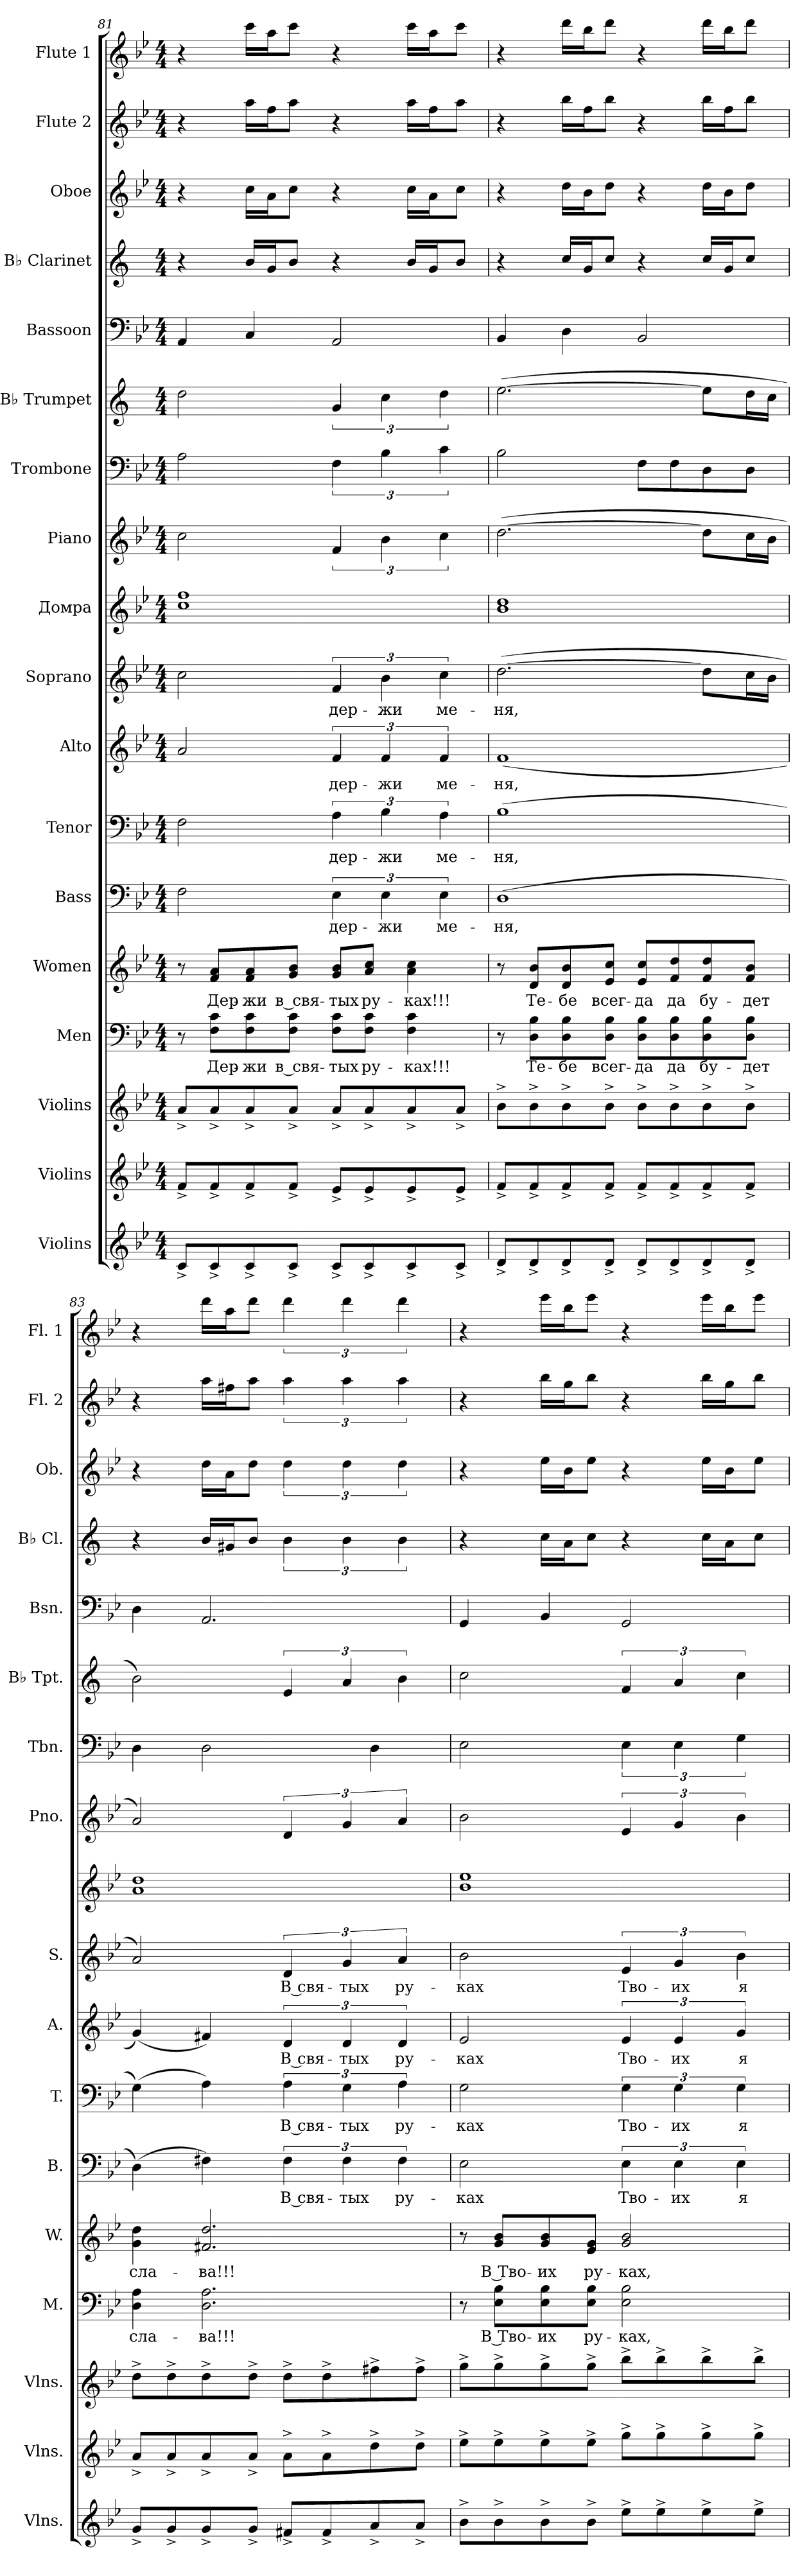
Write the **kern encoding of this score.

**kern	**kern	**kern	**kern	**text	**kern	**text	**kern	**text	**kern	**text	**kern	**text	**kern	**text	**kern	**kern	**kern	**kern	**kern	**kern	**kern	**kern	**kern
*part18	*part17	*part16	*part15	*part15	*part14	*part14	*part13	*part13	*part12	*part12	*part11	*part11	*part10	*part10	*part9	*part8	*part7	*part6	*part5	*part4	*part3	*part2	*part1
*staff18	*staff17	*staff16	*staff15	*staff15	*staff14	*staff14	*staff13	*staff13	*staff12	*staff12	*staff11	*staff11	*staff10	*staff10	*staff9	*staff8	*staff7	*staff6	*staff5	*staff4	*staff3	*staff2	*staff1
*I"Violins	*I"Violins	*I"Violins	*I"Men	*	*I"Women	*	*I"Bass	*	*I"Tenor	*	*I"Alto	*	*I"Soprano	*	*I"Домра	*I"Piano	*I"Trombone	*I"B♭ Trumpet	*I"Bassoon	*I"B♭ Clarinet	*I"Oboe	*I"Flute 2	*I"Flute 1
*I'Vlns.	*I'Vlns.	*I'Vlns.	*I'M.	*	*I'W.	*	*I'B.	*	*I'T.	*	*I'A.	*	*I'S.	*	*	*I'Pno.	*I'Tbn.	*I'B♭ Tpt.	*I'Bsn.	*I'B♭ Cl.	*I'Ob.	*I'Fl. 2	*I'Fl. 1
*clefG2	*clefG2	*clefG2	*clefF4	*	*clefG2	*	*clefF4	*	*clefF4	*	*clefG2	*	*clefG2	*	*clefG2	*clefG2	*clefF4	*clefG2	*clefF4	*clefG2	*clefG2	*clefG2	*clefG2
*	*	*	*	*	*	*	*	*	*	*	*	*	*	*	*	*	*	*ITrd1c2	*	*ITrd1c2	*	*	*
*k[b-e-]	*k[b-e-]	*k[b-e-]	*k[b-e-]	*	*k[b-e-]	*	*k[b-e-]	*	*k[b-e-]	*	*k[b-e-]	*	*k[b-e-]	*	*k[b-e-]	*k[b-e-]	*k[b-e-]	*k[b-e-]	*k[b-e-]	*k[b-e-]	*k[b-e-]	*k[b-e-]	*k[b-e-]
*M4/4	*M4/4	*M4/4	*M4/4	*	*M4/4	*	*M4/4	*	*M4/4	*	*M4/4	*	*M4/4	*	*M4/4	*M4/4	*M4/4	*M4/4	*M4/4	*M4/4	*M4/4	*M4/4	*M4/4
=81	=81	=81	=81	=81	=81	=81	=81	=81	=81	=81	=81	=81	=81	=81	=81	=81	=81	=81	=81	=81	=81	=81	=81
8c^/L	8f^/L	8a^/L	8r	.	8r	.	2F\	.	2F\	.	2a/	.	2cc\	.	1cc 1ff	2cc\	2A\	2cc\	4AA/	4r	4r	4r	4r
!	!	!	!	!LO:LY:b	!	!LO:LY:b	!	!	!	!	!	!	!	!	!	!	!	!	!	!	!	!	!
8c^/	8f^/	8a^/	8F\ 8c\L	Дер-	8f/ 8a/L	Дер-	.	.	.	.	.	.	.	.	.	.	.	.	.	.	.	.	.
!	!	!	!	!LO:LY:b	!	!LO:LY:b	!	!	!	!	!	!	!	!	!	!	!	!	!	!	!	!	!
8c^/	8f^/	8a^/	8F\ 8c\	-жи	8f/ 8a/	-жи	.	.	.	.	.	.	.	.	.	.	.	.	4C/	16a/LL	16cc\LL	16aa\LL	16ccc\LL
.	.	.	.	.	.	.	.	.	.	.	.	.	.	.	.	.	.	.	.	16f/J	16a\J	16ff\J	16aa\J
!	!	!	!	!LO:LY:b	!	!LO:LY:b	!	!	!	!	!	!	!	!	!	!	!	!	!	!	!	!	!
8c^/J	8f^/J	8a^/J	8F\ 8c\J	в свя-	8g/ 8b-/J	в свя-	.	.	.	.	.	.	.	.	.	.	.	.	.	8a/J	8cc\J	8aa\J	8ccc\J
!	!	!	!	!LO:LY:b	!	!LO:LY:b	!	!LO:LY:b	!	!LO:LY:b	!	!LO:LY:b	!	!LO:LY:b	!	!	!	!	!	!	!	!	!
8c^/L	8e-^/L	8a^/L	8F\ 8c\L	-тых	8g/ 8b-/L	-тых	6E-\	дер-	6A\	дер-	6f/	дер-	6f/	дер-	.	6f/	6F\	6f/	2AA/	4r	4r	4r	4r
!	!	!	!	!LO:LY:b	!	!LO:LY:b	!	!	!	!	!	!	!	!	!	!	!	!	!	!	!	!	!
8c^/	8e-^/	8a^/	8F\ 8c\J	ру-	8a/ 8cc/J	ру-	.	.	.	.	.	.	.	.	.	.	.	.	.	.	.	.	.
!	!	!	!	!	!	!	!	!LO:LY:b	!	!LO:LY:b	!	!LO:LY:b	!	!LO:LY:b	!	!	!	!	!	!	!	!	!
.	.	.	.	.	.	.	6E-\	-жи	6B-\	-жи	6f/	-жи	6b-\	-жи	.	6b-\	6B-\	6b-\	.	.	.	.	.
!	!	!	!	!LO:LY:b	!	!LO:LY:b	!	!	!	!	!	!	!	!	!	!	!	!	!	!	!	!	!
8c^/	8e-^/	8a^/	4F\ 4c\	-ках!!!	4a\ 4cc\	-ках!!!	.	.	.	.	.	.	.	.	.	.	.	.	.	16a/LL	16cc\LL	16aa\LL	16ccc\LL
.	.	.	.	.	.	.	.	.	.	.	.	.	.	.	.	.	.	.	.	16f/J	16a\J	16ff\J	16aa\J
!	!	!	!	!	!	!	!	!LO:LY:b	!	!LO:LY:b	!	!LO:LY:b	!	!LO:LY:b	!	!	!	!	!	!	!	!	!
.	.	.	.	.	.	.	6E-\	ме-	6A\	ме-	6f/	ме-	6cc\	ме-	.	6cc\	6c\	6cc\	.	.	.	.	.
8c^/J	8e-^/J	8a^/J	.	.	.	.	.	.	.	.	.	.	.	.	.	.	.	.	.	8a/J	8cc\J	8aa\J	8ccc\J
=82	=82	=82	=82	=82	=82	=82	=82	=82	=82	=82	=82	=82	=82	=82	=82	=82	=82	=82	=82	=82	=82	=82	=82
!	!	!	!	!	!	!	!	!LO:LY:b	!	!LO:LY:b	!	!LO:LY:b	!	!LO:LY:b	!	!	!	!	!	!	!	!	!
8d^/L	8f^/L	8b-^\L	8r	.	8r	.	(>1D	-ня,	(>1B-	-ня,	(<1f	-ня,	(>[2.dd\	-ня,	1b- 1dd	(>[2.dd\	2B-\	(>[2.dd\	4BB-/	4r	4r	4r	4r
!	!	!	!	!LO:LY:b	!	!LO:LY:b	!	!	!	!	!	!	!	!	!	!	!	!	!	!	!	!	!
8d^/	8f^/	8b-^\	8D\ 8B-\L	Те-	8d/ 8b-/L	Те-	.	.	.	.	.	.	.	.	.	.	.	.	.	.	.	.	.
!	!	!	!	!LO:LY:b	!	!LO:LY:b	!	!	!	!	!	!	!	!	!	!	!	!	!	!	!	!	!
8d^/	8f^/	8b-^\	8D\ 8B-\	-бе	8d/ 8b-/	-бе	.	.	.	.	.	.	.	.	.	.	.	.	4D\	16b-/LL	16dd\LL	16bb-\LL	16ddd\LL
.	.	.	.	.	.	.	.	.	.	.	.	.	.	.	.	.	.	.	.	16f/J	16b-\J	16ff\J	16bb-\J
!	!	!	!	!LO:LY:b	!	!LO:LY:b	!	!	!	!	!	!	!	!	!	!	!	!	!	!	!	!	!
8d^/J	8f^/J	8b-^\J	8D\ 8B-\J	всег-	8e-/ 8cc/J	всег-	.	.	.	.	.	.	.	.	.	.	.	.	.	8b-/J	8dd\J	8bb-\J	8ddd\J
!	!	!	!	!LO:LY:b	!	!LO:LY:b	!	!	!	!	!	!	!	!	!	!	!	!	!	!	!	!	!
8d^/L	8f^/L	8b-^\L	8D\ 8B-\L	-да	8e-/ 8cc/L	-да	.	.	.	.	.	.	.	.	.	.	8F\L	.	2BB-/	4r	4r	4r	4r
!	!	!	!	!LO:LY:b	!	!LO:LY:b	!	!	!	!	!	!	!	!	!	!	!	!	!	!	!	!	!
8d^/	8f^/	8b-^\	8D\ 8B-\	да	8f/ 8dd/	да	.	.	.	.	.	.	.	.	.	.	8F\	.	.	.	.	.	.
!	!	!	!	!LO:LY:b	!	!LO:LY:b	!	!	!	!	!	!	!	!	!	!	!	!	!	!	!	!	!
8d^/	8f^/	8b-^\	8D\ 8B-\	бу-	8f/ 8dd/	бу-	.	.	.	.	.	.	8dd\L]	.	.	8dd\L]	8D\	8dd\L]	.	16b-/LL	16dd\LL	16bb-\LL	16ddd\LL
.	.	.	.	.	.	.	.	.	.	.	.	.	.	.	.	.	.	.	.	16f/J	16b-\J	16ff\J	16bb-\J
!	!	!	!	!LO:LY:b	!	!LO:LY:b	!	!	!	!	!	!	!	!	!	!	!	!	!	!	!	!	!
8d^/J	8f^/J	8b-^\J	8D\ 8B-\J	-дет	8f/ 8b-/J	-дет	.	.	.	.	.	.	16cc\L	.	.	16cc\L	8D\J	16cc\L	.	8b-/J	8dd\J	8bb-\J	8ddd\J
.	.	.	.	.	.	.	.	.	.	.	.	.	16b-\JJ	.	.	16b-\JJ	.	16b-\JJ	.	.	.	.	.
!!LO:PB:g=z
=83	=83	=83	=83	=83	=83	=83	=83	=83	=83	=83	=83	=83	=83	=83	=83	=83	=83	=83	=83	=83	=83	=83	=83
!	!	!	!	!LO:LY:b	!	!LO:LY:b	!	!	!	!	!	!	!	!	!	!	!	!	!	!	!	!	!
8g^/L	8a^/L	8dd^\L	4D\ 4A\	сла-	4g\ 4dd\	сла-	(>4D\)	.	(>4G\)	.	(<4g/)	.	2a/)	.	1a 1dd	2a/)	4D\	2a\)	4D\	4r	4r	4r	4r
8g^/	8a^/	8dd^\	.	.	.	.	.	.	.	.	.	.	.	.	.	.	.	.	.	.	.	.	.
!	!	!	!	!LO:LY:b	!	!LO:LY:b	!	!	!	!	!	!	!	!	!	!	!	!	!	!	!	!	!
8g^/	8a^/	8dd^\	2.D\ 2.A\	-ва!!!	2.f#X/ 2.dd/	-ва!!!	4F#X\)	.	4A\)	.	4f#X/)	.	.	.	.	.	2D\	.	2.AA/	16a/LL	16dd\LL	16aa\LL	16ddd\LL
.	.	.	.	.	.	.	.	.	.	.	.	.	.	.	.	.	.	.	.	16f#X/J	16a\J	16ff#X\J	16aa\J
8g^/J	8a^/J	8dd^\J	.	.	.	.	.	.	.	.	.	.	.	.	.	.	.	.	.	8a/J	8dd\J	8aa\J	8ddd\J
!	!	!	!	!	!	!	!	!LO:LY:b	!	!LO:LY:b	!	!LO:LY:b	!	!LO:LY:b	!	!	!	!	!	!	!	!	!
8f#X^/L	8a^\L	8dd^\L	.	.	.	.	6F#\	В свя-	6A\	В свя-	6d/	В свя-	6d/	В свя-	.	6d/	.	6d/	.	6a\	6dd\	6aa\	6ddd\
8f#^/	8a^\	8dd^\	.	.	.	.	.	.	.	.	.	.	.	.	.	.	.	.	.	.	.	.	.
!	!	!	!	!	!	!	!	!LO:LY:b	!	!LO:LY:b	!	!LO:LY:b	!	!LO:LY:b	!	!	!	!	!	!	!	!	!
.	.	.	.	.	.	.	6F#\	-тых	6G\	-тых	6d/	-тых	6g/	-тых	.	6g/	.	6g/	.	6a\	6dd\	6aa\	6ddd\
8a^/	8dd^\	8ff#X^\	.	.	.	.	.	.	.	.	.	.	.	.	.	.	4D\	.	.	.	.	.	.
!	!	!	!	!	!	!	!	!LO:LY:b	!	!LO:LY:b	!	!LO:LY:b	!	!LO:LY:b	!	!	!	!	!	!	!	!	!
.	.	.	.	.	.	.	6F#\	ру-	6A\	ру-	6d/	ру-	6a/	ру-	.	6a/	.	6a\	.	6a\	6dd\	6aa\	6ddd\
8a^/J	8dd^\J	8ff#^\J	.	.	.	.	.	.	.	.	.	.	.	.	.	.	.	.	.	.	.	.	.
=84	=84	=84	=84	=84	=84	=84	=84	=84	=84	=84	=84	=84	=84	=84	=84	=84	=84	=84	=84	=84	=84	=84	=84
!	!	!	!	!	!	!	!	!LO:LY:b	!	!LO:LY:b	!	!LO:LY:b	!	!LO:LY:b	!	!	!	!	!	!	!	!	!
8b-^\L	8ee-^\L	8gg^\L	8r	.	8r	.	2E-\	-ках	2G\	-ках	2e-/	-ках	2b-\	-ках	1b- 1ee-	2b-\	2E-\	2b-\	4GG/	4r	4r	4r	4r
!	!	!	!	!LO:LY:b	!	!LO:LY:b	!	!	!	!	!	!	!	!	!	!	!	!	!	!	!	!	!
8b-^\	8ee-^\	8gg^\	8E-\ 8B-\L	В Тво-	8g/ 8b-/L	В Тво-	.	.	.	.	.	.	.	.	.	.	.	.	.	.	.	.	.
!	!	!	!	!LO:LY:b	!	!LO:LY:b	!	!	!	!	!	!	!	!	!	!	!	!	!	!	!	!	!
8b-^\	8ee-^\	8gg^\	8E-\ 8B-\	-их	8g/ 8b-/	-их	.	.	.	.	.	.	.	.	.	.	.	.	4BB-/	16b-\LL	16ee-\LL	16bb-\LL	16eee-\LL
.	.	.	.	.	.	.	.	.	.	.	.	.	.	.	.	.	.	.	.	16g\J	16b-\J	16gg\J	16bb-\J
!	!	!	!	!LO:LY:b	!	!LO:LY:b	!	!	!	!	!	!	!	!	!	!	!	!	!	!	!	!	!
8b-^\J	8ee-^\J	8gg^\J	8E-\ 8B-\J	ру-	8e-/ 8g/J	ру-	.	.	.	.	.	.	.	.	.	.	.	.	.	8b-\J	8ee-\J	8bb-\J	8eee-\J
!	!	!	!	!LO:LY:b	!	!LO:LY:b	!	!LO:LY:b	!	!LO:LY:b	!	!LO:LY:b	!	!LO:LY:b	!	!	!	!	!	!	!	!	!
8ee-^\L	8gg^\L	8bb-^\L	2E-\ 2B-\	-ках,	2g/ 2b-/	-ках,	6E-\	Тво-	6G\	Тво-	6e-/	Тво-	6e-/	Тво-	.	6e-/	6E-\	6e-/	2GG/	4r	4r	4r	4r
8ee-^\	8gg^\	8bb-^\	.	.	.	.	.	.	.	.	.	.	.	.	.	.	.	.	.	.	.	.	.
!	!	!	!	!	!	!	!	!LO:LY:b	!	!LO:LY:b	!	!LO:LY:b	!	!LO:LY:b	!	!	!	!	!	!	!	!	!
.	.	.	.	.	.	.	6E-\	-их	6G\	-их	6e-/	-их	6g/	-их	.	6g/	6E-\	6g/	.	.	.	.	.
8ee-^\	8gg^\	8bb-^\	.	.	.	.	.	.	.	.	.	.	.	.	.	.	.	.	.	16b-\LL	16ee-\LL	16bb-\LL	16eee-\LL
.	.	.	.	.	.	.	.	.	.	.	.	.	.	.	.	.	.	.	.	16g\J	16b-\J	16gg\J	16bb-\J
!	!	!	!	!	!	!	!	!LO:LY:b	!	!LO:LY:b	!	!LO:LY:b	!	!LO:LY:b	!	!	!	!	!	!	!	!	!
.	.	.	.	.	.	.	6E-\	я	6G\	я	6g/	я	6b-\	я	.	6b-\	6G\	6b-\	.	.	.	.	.
8ee-^\J	8gg^\J	8bb-^\J	.	.	.	.	.	.	.	.	.	.	.	.	.	.	.	.	.	8b-\J	8ee-\J	8bb-\J	8eee-\J
=	=	=	=	=	=	=	=	=	=	=	=	=	=	=	=	=	=	=	=	=	=	=	=
*-	*-	*-	*-	*-	*-	*-	*-	*-	*-	*-	*-	*-	*-	*-	*-	*-	*-	*-	*-	*-	*-	*-	*-
